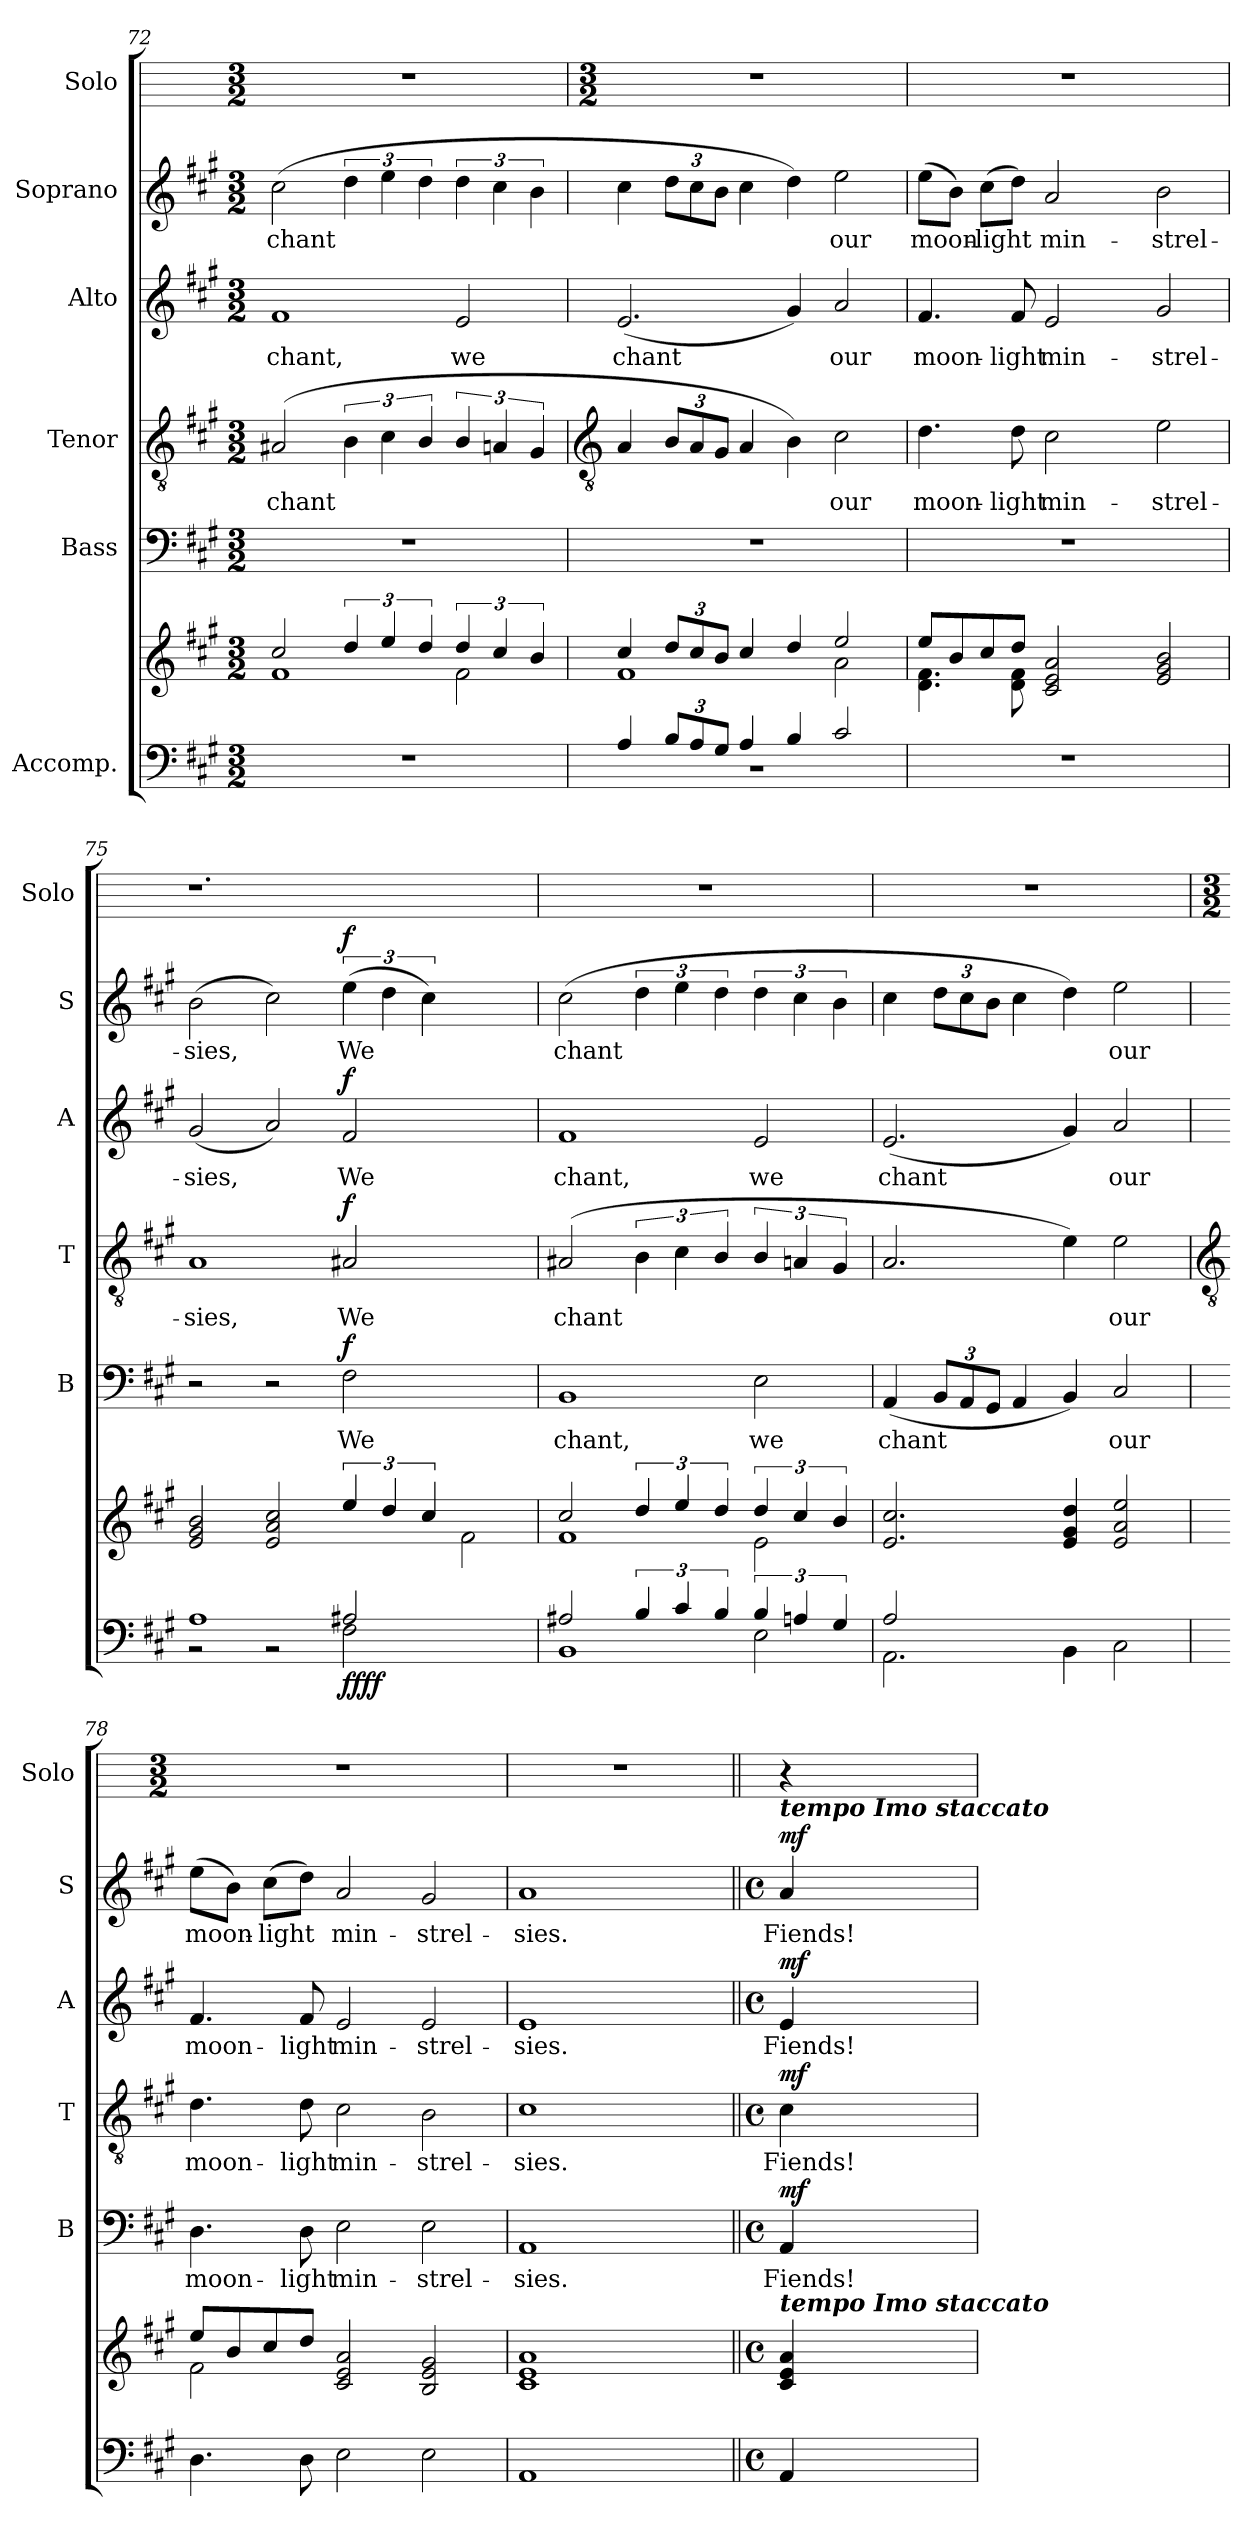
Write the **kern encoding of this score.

**kern	**kern	**dynam	**kern	**text	**dynam	**kern	**text	**dynam	**kern	**text	**dynam	**kern	**text	**dynam	**kern
*part6	*part6	*part6	*part5	*part5	*part5	*part4	*part4	*part4	*part3	*part3	*part3	*part2	*part2	*part2	*part1
*staff7	*staff6	*staff6/7	*staff5	*staff5	*staff5	*staff4	*staff4	*staff4	*staff3	*staff3	*staff3	*staff2	*staff2	*staff2	*staff1
*I"Accomp.	*	*	*I"Bass	*	*	*I"Tenor	*	*	*I"Alto	*	*	*I"Soprano	*	*	*I"Solo
*	*	*	*I'B	*	*	*I'T	*	*	*I'A	*	*	*I'S	*	*	*I'Solo
*clefF4	*clefG2	*	*clefF4	*	*	*clefGv2	*	*	*clefG2	*	*	*clefG2	*	*	*
*k[f#c#g#]	*k[f#c#g#]	*	*k[f#c#g#]	*	*	*k[f#c#g#]	*	*	*k[f#c#g#]	*	*	*k[f#c#g#]	*	*	*
*A:	*A:	*	*A:	*	*	*A:	*	*	*A:	*	*	*A:	*	*	*
*M3/2	*M3/2	*	*M3/2	*	*	*M3/2	*	*	*M3/2	*	*	*M3/2	*	*	*M3/2
=72	=72	=72	=72	=72	=72	=72	=72	=72	=72	=72	=72	=72	=72	=72	=72
!LO:N:vis=1	!	!	!LO:N:vis=1	!	!	!	!LO:LY:b	!	!	!LO:LY:b	!	!	!LO:LY:b	!	!
*	*^	*	*	*	*	*	*	*	*	*	*	*	*	*	*
1.r	2cc#/	1f#\	.	1.r	.	.	(<2A#X	chant	.	1f#	chant,	.	(>2cc#	chant	.	1.r
.	6dd/	.	.	.	.	.	6B	.	.	.	.	.	6dd	.	.	.
.	6ee/	.	.	.	.	.	6c#	.	.	.	.	.	6ee	.	.	.
.	6dd/	.	.	.	.	.	6B/	.	.	.	.	.	6dd	.	.	.
!	!	!	!	!	!	!	!	!	!	!	!LO:LY:b	!	!	!	!	!
.	6dd/	2f#\	.	.	.	.	6B/	.	.	2e	we	.	6dd	.	.	.
.	6cc#/	.	.	.	.	.	6An	.	.	.	.	.	6cc#	.	.	.
.	6b/	.	.	.	.	.	6G#	.	.	.	.	.	6b	.	.	.
!!LO:LB:g=z
=73	=73	=73	=73	=73	=73	=73	=73	=73	=73	=73	=73	=73	=73	=73	=73	=73
*	*	*	*	*	*	*	*clefGv2	*	*	*	*	*	*	*	*	*
*	*	*	*	*	*	*	*	*	*	*	*	*	*	*	*	*M3/2
*^	*	*	*	*	*	*	*	*	*	*	*	*	*	*	*	*
!	!LO:N:vis=1	!	!	!	!LO:N:vis=1	!	!	!	!	!	!	!LO:LY:b	!	!	!	!	!
4A/	1.r	4cc#/	1f#\	.	1.r	.	.	4A	.	.	(<2.e	chant	.	4cc#	.	.	1.r
12B/L	.	12dd/L	.	.	.	.	.	12BL	.	.	.	.	.	12ddL	.	.	.
12A/	.	12cc#/	.	.	.	.	.	12A	.	.	.	.	.	12cc#	.	.	.
12G#/J	.	12b/J	.	.	.	.	.	12G#J	.	.	.	.	.	12bJ	.	.	.
4A/	.	4cc#/	.	.	.	.	.	4A	.	.	.	.	.	4cc#	.	.	.
4B/	.	4dd/	.	.	.	.	.	4B)	.	.	4g#)	.	.	4dd)	.	.	.
!	!	!	!	!	!	!	!	!	!LO:LY:b	!	!	!LO:LY:b	!	!	!LO:LY:b	!	!
2c#/	.	2ee/	2a\	.	.	.	.	2c#	our	.	2a	our	.	2ee	our	.	.
=74	=74	=74	=74	=74	=74	=74	=74	=74	=74	=74	=74	=74	=74	=74	=74	=74	=74
!	!LO:N:vis=1	!	!	!	!LO:N:vis=1	!	!	!	!LO:LY:b	!	!	!LO:LY:b	!	!	!LO:LY:b	!	!
3%2ryy	1.r	8ee/L	4.d\ 4.f#\	.	1.r	.	.	4.d	moon-	.	4.f#	moon-	.	(>8eeL	moon-	.	1.r
.	.	8b/	.	.	.	.	.	.	.	.	.	.	.	8bJ)	.	.	.
!	!	!	!	!	!	!	!	!	!	!	!	!	!	!	!LO:LY:b	!	!
.	.	8cc#/	.	.	.	.	.	.	.	.	.	.	.	(>8cc#L	light	.	.
!	!	!	!	!	!	!	!	!	!LO:LY:b	!	!	!LO:LY:b	!	!	!	!	!
.	.	8dd/J	8d\ 8f#\	.	.	.	.	8d	-light	.	8f#	-light	.	8ddJ)	.	.	.
!	!	!	!	!	!	!	!	!	!LO:LY:b	!	!	!LO:LY:b	!	!	!LO:LY:b	!	!
.	.	2c#/ 2e/ 2a/	1ryy	.	.	.	.	2c#	min-	.	2e	min-	.	2a	min-	.	.
6ryy	.	.	.	.	.	.	.	.	.	.	.	.	.	.	.	.	.
3%2ryy	.	.	.	.	.	.	.	.	.	.	.	.	.	.	.	.	.
!	!	!	!	!	!	!	!	!	!LO:LY:b	!	!	!LO:LY:b	!	!	!LO:LY:b	!	!
.	.	2e/ 2g#/ 2b/	.	.	.	.	.	2e	-strel-	.	2g#	-strel-	.	2b	-strel-	.	.
=75	=75	=75	=75	=75	=75	=75	=75	=75	=75	=75	=75	=75	=75	=75	=75	=75	=75
!	!	!	!	!	!	!	!	!	!LO:LY:b	!	!	!LO:LY:b	!	!	!LO:LY:b	!	!
1A/	2r	2e/ 2g#/ 2b/	1ryy	.	2r	.	.	1A	-sies,	.	(<2g#	-sies,	.	(>2b	-sies,	.	1.r
.	2r	2e/ 2a/ 2cc#/	.	.	2r	.	.	.	.	.	2a)	.	.	2cc#)	.	.	.
!	!	!	!	!LO:DY:b=2	!	!LO:LY:b	!	!	!LO:LY:b	!	!	!LO:LY:b	!	!	!LO:LY:b	!	!
!	!	!	!	!LO:DY:n=1:b=2	!	!	!	!	!	!	!	!	!	!	!	!	!
!	!	!	!	!LO:DY:n=2:b	!	!	!	!	!	!	!	!	!	!	!	!	!
!	!	!	!	!LO:DY:n=3:b	!	!	!LO:DY:b	!	!	!LO:DY:b	!	!	!LO:DY:b	!	!	!LO:DY:b	!
2A#X/	2F#\	6ee/	2ryy	f f f f	2F#	We	f	2A#X	We	f	2f#	We	f	(>6ee	We	f	.
.	.	6dd/	.	.	.	.	.	.	.	.	.	.	.	6dd	.	.	.
.	.	6cc#/	.	.	.	.	.	.	.	.	.	.	.	6cc#)	.	.	.
2ryy	2ryy	2ryy	2f#\	.	2ryy	.	.	2ryy	.	.	2ryy	.	.	2ryy	.	.	2ryy
=76	=76	=76	=76	=76	=76	=76	=76	=76	=76	=76	=76	=76	=76	=76	=76	=76	=76
!	!	!	!	!	!	!LO:LY:b	!	!	!LO:LY:b	!	!	!LO:LY:b	!	!	!LO:LY:b	!	!
2A#X/	1BB\	2cc#/	1f#\	.	1BB	chant,	.	(>2A#X	chant	.	1f#	chant,	.	(>2cc#	chant	.	1.r
6B/	.	6dd/	.	.	.	.	.	6B	.	.	.	.	.	6dd	.	.	.
6c#/	.	6ee/	.	.	.	.	.	6c#	.	.	.	.	.	6ee	.	.	.
6B/	.	6dd/	.	.	.	.	.	6B/	.	.	.	.	.	6dd	.	.	.
!	!	!	!	!	!	!LO:LY:b	!	!	!	!	!	!LO:LY:b	!	!	!	!	!
6B/	2E\	6dd/	2e\	.	2E	we	.	6B/	.	.	2e	we	.	6dd	.	.	.
6An/	.	6cc#/	.	.	.	.	.	6An	.	.	.	.	.	6cc#	.	.	.
6G#/	.	6b/	.	.	.	.	.	6G#	.	.	.	.	.	6b	.	.	.
=77	=77	=77	=77	=77	=77	=77	=77	=77	=77	=77	=77	=77	=77	=77	=77	=77	=77
!	!	!	!	!	!	!LO:LY:b	!	!	!	!	!	!LO:LY:b	!	!	!	!	!
2A/	2.AA\	2.e/ 2.cc#/	1.ryy	.	(<4AA	chant	.	2.A	.	.	(<2.e	chant	.	4cc#	.	.	1.r
.	.	.	.	.	12BBL	.	.	.	.	.	.	.	.	12ddL	.	.	.
.	.	.	.	.	12AA	.	.	.	.	.	.	.	.	12cc#	.	.	.
.	.	.	.	.	12GG#J	.	.	.	.	.	.	.	.	12bJ	.	.	.
1ryy	.	.	.	.	4AA	.	.	.	.	.	.	.	.	4cc#	.	.	.
.	4BB\	4e/ 4g#/ 4dd/	.	.	4BB)	.	.	4e)	.	.	4g#)	.	.	4dd)	.	.	.
!	!	!	!	!	!	!LO:LY:b	!	!	!LO:LY:b	!	!	!LO:LY:b	!	!	!LO:LY:b	!	!
.	2C#\	2e/ 2a/ 2ee/	.	.	2C#	our	.	2e	our	.	2a	our	.	2ee	our	.	.
*v	*v	*	*	*	*	*	*	*	*	*	*	*	*	*	*	*	*
!!LO:LB:g=z
=78	=78	=78	=78	=78	=78	=78	=78	=78	=78	=78	=78	=78	=78	=78	=78	=78
*	*	*	*	*	*	*	*clefGv2	*	*	*	*	*	*	*	*	*
*	*	*	*	*	*	*	*	*	*	*	*	*	*	*	*	*M3/2
*^	*	*	*	*	*	*	*	*	*	*	*	*	*	*	*	*
!	!	!	!	!	!	!LO:LY:b	!	!	!LO:LY:b	!	!	!LO:LY:b	!	!	!LO:LY:b	!	!
*v	*v	*	*	*	*	*	*	*	*	*	*	*	*	*	*	*	*
4.D	8ee/L	2f#\	.	4.D	moon-	.	4.d	moon-	.	4.f#	moon-	.	(>8eeL	moon-	.	1.r
.	8b/	.	.	.	.	.	.	.	.	.	.	.	8bJ)	.	.	.
!	!	!	!	!	!	!	!	!	!	!	!	!	!	!LO:LY:b	!	!
.	8cc#/	.	.	.	.	.	.	.	.	.	.	.	(>8cc#L	light	.	.
!	!	!	!	!	!LO:LY:b	!	!	!LO:LY:b	!	!	!LO:LY:b	!	!	!	!	!
8D	8dd/J	.	.	8D	-light	.	8d	-light	.	8f#	-light	.	8ddJ)	.	.	.
!	!	!	!	!	!LO:LY:b	!	!	!LO:LY:b	!	!	!LO:LY:b	!	!	!LO:LY:b	!	!
2E	2c#/ 2e/ 2a/	1ryy	.	2E	min-	.	2c#	min-	.	2e	min-	.	2a	min-	.	.
!	!	!	!	!	!LO:LY:b	!	!	!LO:LY:b	!	!	!LO:LY:b	!	!	!LO:LY:b	!	!
2E	2B/ 2e/ 2g#/	.	.	2E	-strel-	.	2B	-strel-	.	2e	-strel-	.	2g#	-strel-	.	.
=79	=79	=79	=79	=79	=79	=79	=79	=79	=79	=79	=79	=79	=79	=79	=79	=79
!	!	!	!	!	!LO:LY:b	!	!	!LO:LY:b	!	!	!LO:LY:b	!	!	!LO:LY:b	!	!
1AA	1c#/ 1e/ 1a/	1ryy	.	1AA	-sies.	.	1c#	-sies.	.	1e	-sies.	.	1a	-sies.	.	1.r
2ryy	2ryy	2ryy	.	2ryy	.	.	2ryy	.	.	2ryy	.	.	2ryy	.	.	.
=80||	=80||	=80||	=80||	=80||	=80||	=80||	=80||	=80||	=80||	=80||	=80||	=80||	=80||	=80||	=80||	=80||
*M4/4	*M4/4	*	*	*M4/4	*	*	*M4/4	*	*	*M4/4	*	*	*M4/4	*	*	*
*met(c)	*met(c)	*	*	*met(c)	*	*	*met(c)	*	*	*met(c)	*	*	*met(c)	*	*	*
!	!	!	!	!	!	!	!	!	!	!	!	!	!LO:TX:a:Bi:t=tempo Imo staccato	!	!	!
!	!LO:TX:a:Bi:t=tempo Imo staccato	!	!	!	!	!	!	!	!	!	!	!	!	!	!	!
!	!	!	!LO:DY:b=2	!	!LO:LY:b	!	!	!LO:LY:b	!	!	!LO:LY:b	!	!	!LO:LY:b	!	!
!	!	!	!LO:DY:n=1:b	!	!	!LO:DY:b	!	!	!LO:DY:b	!	!	!LO:DY:b	!	!	!LO:DY:b	!
4AA	4c#/ 4e/ 4a/	4ryy	mf mf	4AA	Fiends!	mf	4c#	Fiends!	mf	4e	Fiends!	mf	4a	Fiends!	mf	4r
*	*v	*v	*	*	*	*	*	*	*	*	*	*	*	*	*	*
=	=	=	=	=	=	=	=	=	=	=	=	=	=	=	=
*-	*-	*-	*-	*-	*-	*-	*-	*-	*-	*-	*-	*-	*-	*-	*-
